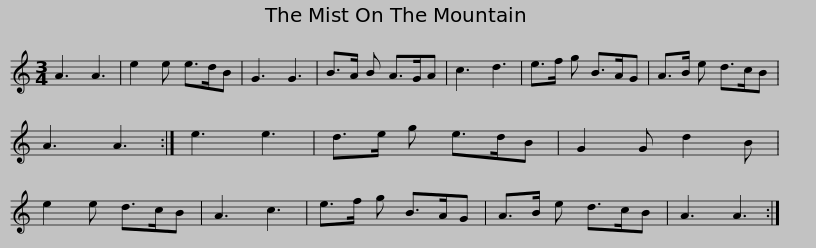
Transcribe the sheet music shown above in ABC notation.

X:1
L:1/8
M:3/4
I:linebreak $
K:C
V:1 treble
V:1
 A3 A3 | e2 e e>dB | G3 G3 | B>A B A>GA | c3 d3 | %5
 e>f g B>AG | A>B e d>cB | A3 A3 :| e3 e3 |$ d>e g e>dB | %10
 G2 G d2 B | e2 e d>cB | A3 c3 | e>f g B>AG | A>B e d>cB | %15
 A3 A3 :| %16
